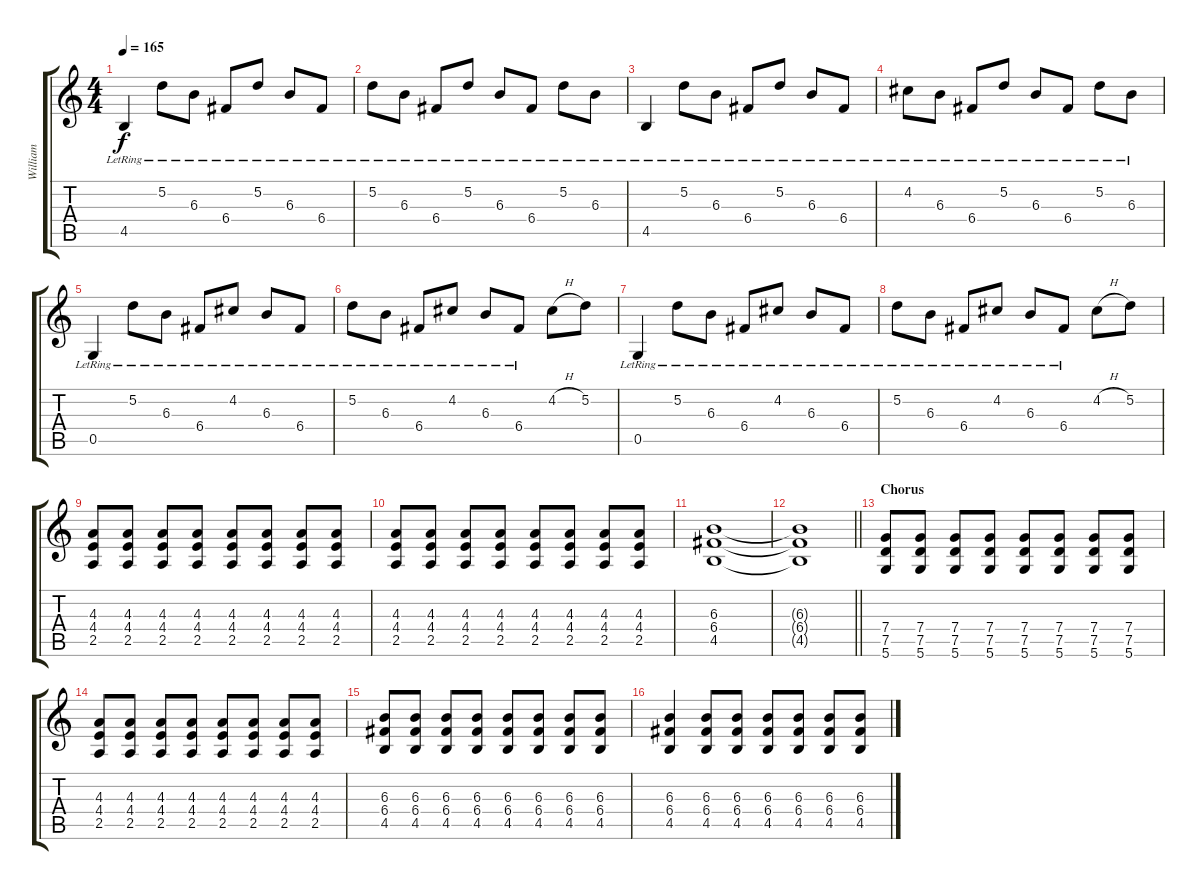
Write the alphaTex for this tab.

\track ("William" "William") {instrument distortionguitar}
\staff {score tabs}
\tuning (D4 A3 F3 C3 G2 D2) {hide}
\ts (4 4)
\tempo 165
\clef g2
\ks c
4.5{lr}.4{dy f} 5.2{lr}.8 6.3{lr}.8 6.4{lr}.8 5.2{lr}.8 6.3{lr}.8 6.4{lr}.8 |
5.2{lr}.8 6.3{lr}.8 6.4{lr}.8 5.2{lr}.8 6.3{lr}.8 6.4{lr}.8 5.2{lr}.8 6.3{lr}.8 |
4.5{lr}.4 5.2{lr}.8 6.3{lr}.8 6.4{lr}.8 5.2{lr}.8 6.3{lr}.8 6.4{lr}.8 |
4.2{lr}.8 6.3{lr}.8 6.4{lr}.8 5.2{lr}.8 6.3{lr}.8 6.4{lr}.8 5.2{lr}.8 6.3{lr}.8 |
0.5{lr}.4 5.2{lr}.8 6.3{lr}.8 6.4{lr}.8 4.2{lr}.8 6.3{lr}.8 6.4{lr}.8 |
5.2{lr}.8 6.3{lr}.8 6.4{lr}.8 4.2{lr}.8 6.3{lr}.8 6.4{lr}.8 4.2{h}.8 5.2.8 |
0.5{lr}.4 5.2{lr}.8 6.3{lr}.8 6.4{lr}.8 4.2{lr}.8 6.3{lr}.8 6.4{lr}.8 |
5.2{lr}.8 6.3{lr}.8 6.4{lr}.8 4.2{lr}.8 6.3{lr}.8 6.4{lr}.8 4.2{h}.8 5.2.8 |
(4.3 4.4 2.5).8{instrument distortionguitar} (4.3 4.4 2.5).8 (4.3 4.4 2.5).8 (4.3 4.4 2.5).8 (4.3 4.4 2.5).8 (4.3 4.4 2.5).8 (4.3 4.4 2.5).8 (4.3 4.4 2.5).8 |
(4.3 4.4 2.5).8 (4.3 4.4 2.5).8 (4.3 4.4 2.5).8 (4.3 4.4 2.5).8 (4.3 4.4 2.5).8 (4.3 4.4 2.5).8 (4.3 4.4 2.5).8 (4.3 4.4 2.5).8 |
(6.3 6.4 4.5).1 |
\barLineRight lightlight
(6.3{t} 6.4{t} 4.5{t}).1 |
\section ("" "Chorus")
(7.4 7.5 5.6).8 (7.4 7.5 5.6).8 (7.4 7.5 5.6).8 (7.4 7.5 5.6).8 (7.4 7.5 5.6).8 (7.4 7.5 5.6).8 (7.4 7.5 5.6).8 (7.4 7.5 5.6).8 |
(4.3 4.4 2.5).8 (4.3 4.4 2.5).8 (4.3 4.4 2.5).8 (4.3 4.4 2.5).8 (4.3 4.4 2.5).8 (4.3 4.4 2.5).8 (4.3 4.4 2.5).8 (4.3 4.4 2.5).8 |
(6.3 6.4 4.5).8 (6.3 6.4 4.5).8 (6.3 6.4 4.5).8 (6.3 6.4 4.5).8 (6.3 6.4 4.5).8 (6.3 6.4 4.5).8 (6.3 6.4 4.5).8 (6.3 6.4 4.5).8 |
(6.3 6.4 4.5).4 (6.3 6.4 4.5).8 (6.3 6.4 4.5).8 (6.3 6.4 4.5).8 (6.3 6.4 4.5).8 (6.3 6.4 4.5).8 (6.3 6.4 4.5).8
